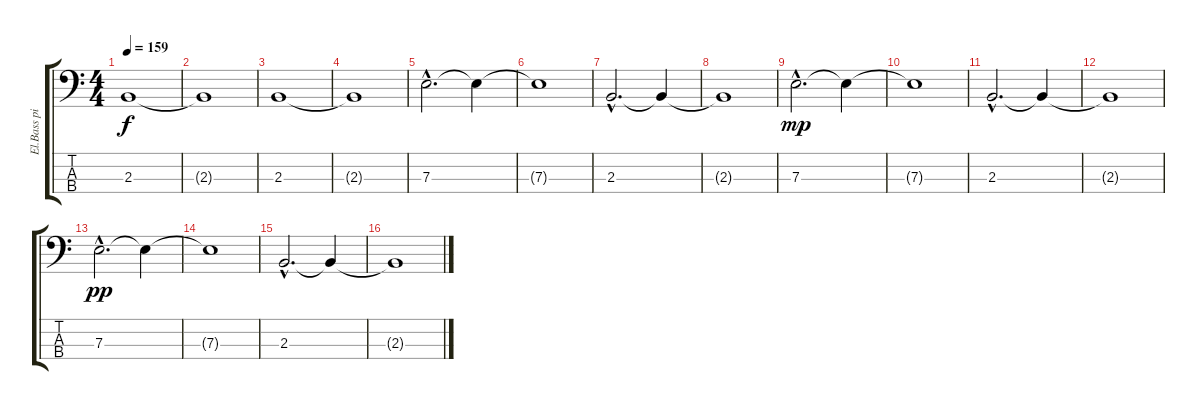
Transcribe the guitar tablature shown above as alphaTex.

\track ("El.Bass pick" "El.Bass pi") {instrument electricbasspick}
\staff {score tabs}
\tuning (G2 D2 A1 E1) {hide}
\ts (4 4)
\tempo 159
\clef f4
\ks c
2.3.1{dy f} |
2.3{t}.1 |
2.3.1 |
2.3{t}.1 |
7.3{hac}.2{d} 7.3{t}.4 |
7.3{t}.1 |
2.3{hac}.2{d} 2.3{t}.4 |
2.3{t}.1 |
7.3{hac}.2{d dy mp} 7.3{t}.4 |
7.3{t}.1 |
2.3{hac}.2{d} 2.3{t}.4 |
2.3{t}.1 |
7.3{hac}.2{d dy pp} 7.3{t}.4 |
7.3{t}.1 |
2.3{hac}.2{d} 2.3{t}.4 |
2.3{t}.1
